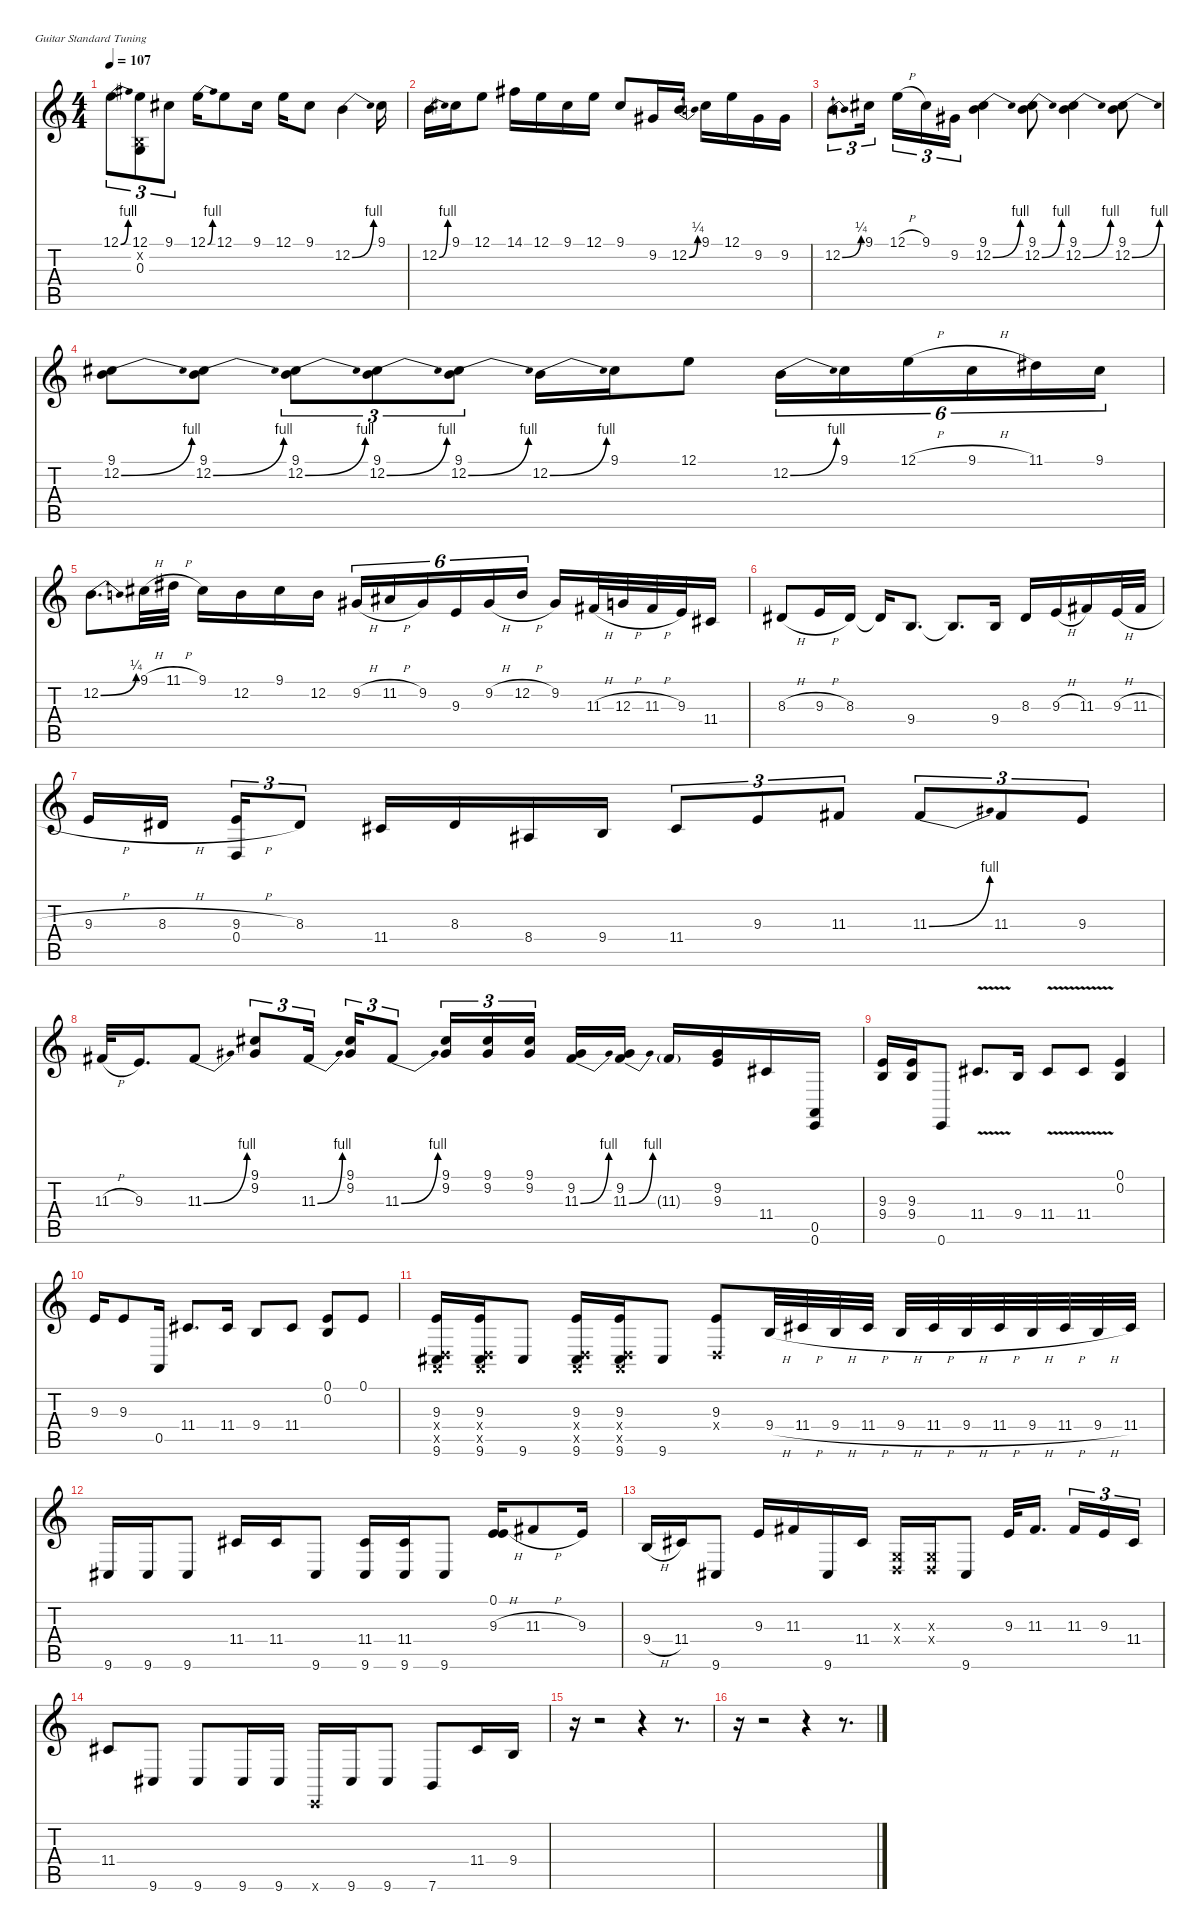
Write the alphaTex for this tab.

\defaultSystemsLayout 4
\hideDynamics
\bracketExtendMode nobrackets
\singleTrackTrackNamePolicy hidden
\multiTrackTrackNamePolicy hidden
\firstSystemTrackNameMode fullname
\firstSystemTrackNameOrientation horizontal
\otherSystemsTrackNameOrientation horizontal
\track ("Overdub" "chr.") {instrument voiceoohs}
\staff {score tabs}
\tuning (E4 B3 G3 D3 A2 E2)
\ts (4 4)
\tempo 107
\clef g2
\ks c
12.1{be (bend 0 0 30 4)}.8{tu (3 2) dy f beam Down} (12.1 0.2{x} 0.3).8{tu (3 2) beam Down} 9.1{acc #}.8{tu (3 2) beam Down} 12.1{be (bend 0 0 30 4)}.16{beam Down} 12.1.8{beam Down} 9.1{acc #}.16{beam Down} 12.1.16{beam Down} 9.1{acc #}.8{beam Down} 12.2{be (bend 0 0 30 4)}.4{beam Down} 9.1{acc #}.16{beam Down} |
12.2{be (bend 0 0 30 4)}.16{beam Down} 9.1{acc #}.16{beam Down} 12.1.8{beam Down} 14.1{acc #}.16{beam Down} 12.1.16{beam Down} 9.1{acc #}.16{beam Down} 12.1.16{beam Down} 9.1{acc #}.8{beam Up} 9.2{acc #}.16{beam Up} 12.2{be (bend 0 0 30 1)}.16{beam Up} 9.1{acc #}.16{beam Down} 12.1.16{beam Down} 9.2{acc #}.16{beam Down} 9.2{acc #}.16{beam Down} |
12.2{be (bend 0 0 30 1)}.8{tu (3 2) beam Down} 9.1{acc #}.16{tu (3 2) beam Down} 12.1{h}.16{tu (3 2) beam Down} 9.1{acc #}.16{tu (3 2) beam Down} 9.2{acc #}.16{tu (3 2) beam Down} (9.1{acc #} 12.2{be (bend 0 0 30 4)}).4{beam Down} (9.1{acc #} 12.2{be (bend 0 0 30 4)}).8{beam Down} (9.1{acc #} 12.2{be (bend 0 0 30 4)}).4{beam Down} (9.1{acc #} 12.2{be (bend 0 0 30 4)}).8{beam Down} |
(9.1{acc #} 12.2{be (bend 0 0 30 4)}).8{beam Down} (9.1{acc #} 12.2{be (bend 0 0 30 4)}).8{beam Down} (9.1{acc #} 12.2{be (bend 0 0 30 4)}).8{tu (3 2) beam Down} (9.1{acc #} 12.2{be (bend 0 0 30 4)}).8{tu (3 2) beam Down} (9.1{acc #} 12.2{be (bend 0 0 30 4)}).8{tu (3 2) beam Down} 12.2{be (bend 0 0 30 4)}.16{beam Down} 9.1{acc #}.16{beam Down} 12.1.8{beam Down} 12.2{be (bend 0 0 30 4)}.16{tu (6 4) beam Down} 9.1{acc #}.16{tu (6 4) beam Down} 12.1{h}.16{tu (6 4) beam Down} 9.1{h acc #}.16{tu (6 4) beam Down} 11.1{acc #}.16{tu (6 4) beam Down} 9.1{acc #}.16{tu (6 4) beam Down} |
12.2{be (bend 0 0 30 1)}.8{d beam Down} 9.1{h acc #}.32{beam Down} 11.1{h acc #}.32{beam Down} 9.1{acc #}.16{beam Down} 12.2.16{beam Down} 9.1{acc #}.16{beam Down} 12.2.16{beam Down} 9.2{h acc #}.16{tu (6 4) beam Up} 11.2{h acc #}.16{tu (6 4) beam Up} 9.2{acc #}.16{tu (6 4) beam Up} 9.3.16{tu (6 4) beam Up} 9.2{h acc #}.16{tu (6 4) beam Up} 12.2{h}.16{tu (6 4) beam Up} 9.2{acc #}.16{beam Up} 11.3{h acc #}.32{beam Up} 12.3{h}.32{beam Up} 11.3{h acc #}.32{beam Up} 9.3.32{beam Up} 11.4{acc #}.16{beam Up} |
8.3{h acc #}.8{beam Up} 9.3{h}.16{beam Up} 8.3{acc #}.16{beam Up} 8.3{t acc #}.16{beam Up} 9.4.8{d beam Up} 9.4{t}.8{d beam Up} 9.4.16{beam Up} 8.3{acc #}.16{beam Up} 9.3{h}.16{beam Up} 11.3{acc #}.16{beam Up} 9.3{h}.32{beam Up} 11.3{h acc #}.32{beam Up} |
9.3{h}.16{beam Up} 8.3{h acc #}.16{beam Up} (9.3{h} 0.4).16{tu (3 2) beam Up} 8.3{acc #}.8{tu (3 2) beam Up} 11.4{acc #}.16{beam Up} 8.3{acc #}.16{beam Up} 8.4{acc #}.16{beam Up} 9.4.16{beam Up} 11.4{acc #}.8{tu (3 2) beam Up} 9.3.8{tu (3 2) beam Up} 11.3{acc #}.8{tu (3 2) beam Up} 11.3{be (bend 0 0 30 4) acc #}.8{tu (3 2) beam Up} 11.3{acc #}.8{tu (3 2) beam Up} 9.3.8{tu (3 2) beam Up} |
11.3{h acc #}.32{beam Up} 9.3.16{d beam Up} 11.3{be (bend 0 0 30 4) acc #}.8{beam Up} (9.1{acc #} 9.2{acc #}).8{tu (3 2) beam Up} 11.3{be (bend 0 0 30 4) acc #}.16{tu (3 2) beam Up} (9.1{acc #} 9.2{acc #}).16{tu (3 2) beam Up} 11.3{be (bend 0 0 30 4) acc #}.8{tu (3 2) beam Up} (9.1{acc #} 9.2{acc #}).16{tu (3 2) beam Up} (9.1{acc #} 9.2{acc #}).16{tu (3 2) beam Up} (9.1{acc #} 9.2{acc #}).16{tu (3 2) beam Up} (9.2{acc #} 11.3{be (bend 0 0 30 4) acc #}).16{beam Up} (9.2{acc #} 11.3{be (bend 0 0 30 4) acc #}).16{beam Up} 11.3{g acc #}.16{beam Up} (9.2{acc #} 9.3).16{beam Up} 11.4{acc #}.16{beam Up} (0.5 0.6).16{beam Up} |
(9.3 9.4).16{beam Up} (9.3 9.4).16{beam Up} 0.6.8{beam Up} 11.4{v acc #}.8{d beam Up} 9.4.16{beam Up} 11.4{v acc #}.8{beam Up} 11.4{v acc #}.8{beam Up} (0.1 0.2).4{beam Up} |
9.3.16{beam Up} 9.3.8{beam Up} 0.5.16{beam Up} 11.4{acc #}.8{d beam Up} 11.4{acc #}.16{beam Up} 9.4.8{beam Up} 11.4{acc #}.8{beam Up} (0.1 0.2).8{beam Up} 0.1.8{beam Up} |
(9.3 0.4{x} 0.5{x} 9.6{acc #}).16{beam Up} (9.3 0.4{x} 0.5{x} 9.6{acc #}).16{beam Up} 9.6{acc #}.8{beam Up} (9.3 0.4{x} 0.5{x} 9.6{acc #}).16{beam Up} (9.3 0.4{x} 0.5{x} 9.6{acc #}).16{beam Up} 9.6{acc #}.8{beam Up} (9.3 0.4{x}).8{beam Up} 9.4{h}.32{beam Up} 11.4{h acc #}.32{beam Up} 9.4{h}.32{beam Up} 11.4{h acc #}.32{beam Up} 9.4{h}.32{beam Up} 11.4{h acc #}.32{beam Up} 9.4{h}.32{beam Up} 11.4{h acc #}.32{beam Up} 9.4{h}.32{beam Up} 11.4{h acc #}.32{beam Up} 9.4{h}.32{beam Up} 11.4{acc #}.32{beam Up} |
9.6{acc #}.16{beam Up} 9.6{acc #}.16{beam Up} 9.6{acc #}.8{beam Up} 11.4{acc #}.16{beam Up} 11.4{acc #}.16{beam Up} 9.6{acc #}.8{beam Up} (11.4{acc #} 9.6{acc #}).16{beam Up} (11.4{acc #} 9.6{acc #}).16{beam Up} 9.6{acc #}.8{beam Up} (0.1 9.3{h}).16{beam Up} 11.3{h acc #}.8{beam Up} 9.3.16{beam Up} |
9.4{h}.16{beam Up} 11.4{acc #}.16{beam Up} 9.6{acc #}.8{beam Up} 9.3.16{beam Up} 11.3{acc #}.16{beam Up} 9.6{acc #}.16{beam Up} 11.4{acc #}.16{beam Up} (0.3{x} 0.4{x}).16{beam Up} (0.3{x} 0.4{x}).16{beam Up} 9.6{acc #}.8{beam Up} 9.3.32{beam Up} 11.3{acc #}.16{d beam Up} 11.3{acc #}.16{tu (3 2) beam Up} 9.3.16{tu (3 2) beam Up} 11.4{acc #}.16{tu (3 2) beam Up} |
11.4{acc #}.8{beam Up} 9.6{acc #}.8{beam Up} 9.6{acc #}.8{beam Up} 9.6{acc #}.16{beam Up} 9.6{acc #}.16{beam Up} 0.6{x}.16{beam Up} 9.6{acc #}.16{beam Up} 9.6{acc #}.8{beam Up} 7.6.8{beam Up} 11.4{acc #}.16{beam Up} 9.4.16{beam Up} |
r.16{beam Down} r.2{beam Down} r.4{beam Down} r.8{d beam Down} |
r.16{beam Down} r.2{beam Down} r.4{beam Down} r.8{d beam Down}
